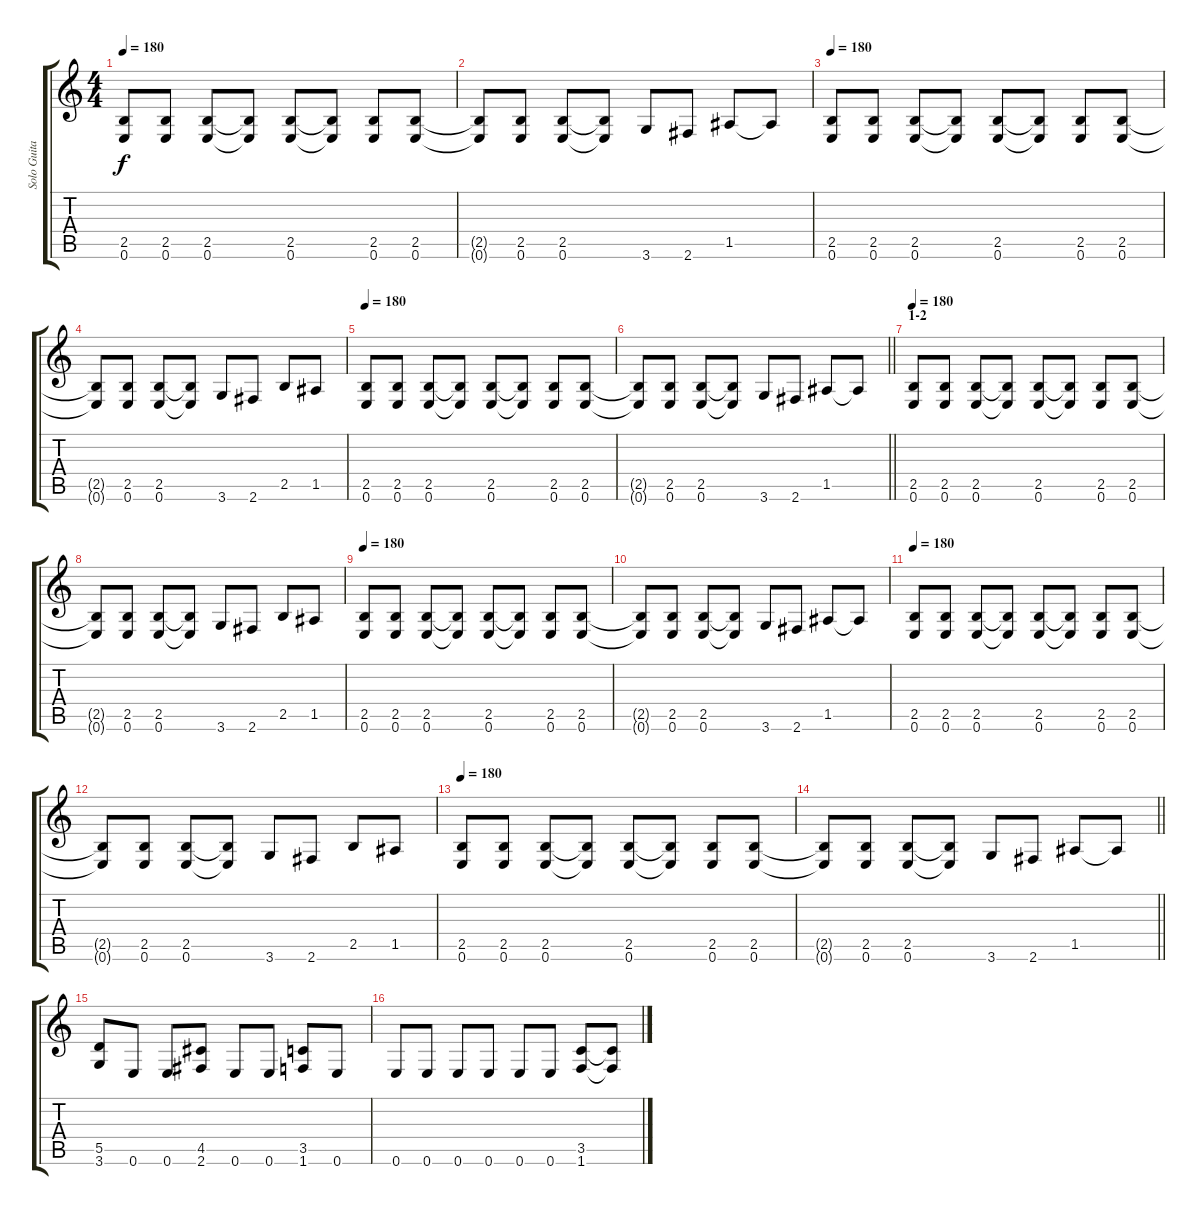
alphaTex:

\track ("Solo Guitar" "Solo Guita") {instrument distortionguitar}
\staff {score tabs}
\tuning (E4 B3 G3 D3 A2 E2) {hide}
\ts (4 4)
\tempo 180
\clef g2
\ks c
(2.5 0.6).8{dy f} (2.5 0.6).8 (2.5 0.6).8 (2.5{t} 0.6{t}).8 (2.5 0.6).8 (2.5{t} 0.6{t}).8 (2.5 0.6).8 (2.5 0.6).8 |
(2.5{t} 0.6{t}).8 (2.5 0.6).8 (2.5 0.6).8 (2.5{t} 0.6{t}).8 3.6.8 2.6.8 1.5.8 1.5{t}.8 |
\tempo 180
(2.5 0.6).8 (2.5 0.6).8 (2.5 0.6).8 (2.5{t} 0.6{t}).8 (2.5 0.6).8 (2.5{t} 0.6{t}).8 (2.5 0.6).8 (2.5 0.6).8 |
(2.5{t} 0.6{t}).8 (2.5 0.6).8 (2.5 0.6).8 (2.5{t} 0.6{t}).8 3.6.8 2.6.8 2.5.8 1.5.8 |
\tempo 180
(2.5 0.6).8 (2.5 0.6).8 (2.5 0.6).8 (2.5{t} 0.6{t}).8 (2.5 0.6).8 (2.5{t} 0.6{t}).8 (2.5 0.6).8 (2.5 0.6).8 |
\barLineRight lightlight
(2.5{t} 0.6{t}).8 (2.5 0.6).8 (2.5 0.6).8 (2.5{t} 0.6{t}).8 3.6.8 2.6.8 1.5.8 1.5{t}.8 |
\section ("" "1-2")
\tempo 180
(2.5 0.6).8 (2.5 0.6).8 (2.5 0.6).8 (2.5{t} 0.6{t}).8 (2.5 0.6).8 (2.5{t} 0.6{t}).8 (2.5 0.6).8 (2.5 0.6).8 |
(2.5{t} 0.6{t}).8 (2.5 0.6).8 (2.5 0.6).8 (2.5{t} 0.6{t}).8 3.6.8 2.6.8 2.5.8 1.5.8 |
\tempo 180
(2.5 0.6).8 (2.5 0.6).8 (2.5 0.6).8 (2.5{t} 0.6{t}).8 (2.5 0.6).8 (2.5{t} 0.6{t}).8 (2.5 0.6).8 (2.5 0.6).8 |
(2.5{t} 0.6{t}).8 (2.5 0.6).8 (2.5 0.6).8 (2.5{t} 0.6{t}).8 3.6.8 2.6.8 1.5.8 1.5{t}.8 |
\tempo 180
(2.5 0.6).8 (2.5 0.6).8 (2.5 0.6).8 (2.5{t} 0.6{t}).8 (2.5 0.6).8 (2.5{t} 0.6{t}).8 (2.5 0.6).8 (2.5 0.6).8 |
(2.5{t} 0.6{t}).8 (2.5 0.6).8 (2.5 0.6).8 (2.5{t} 0.6{t}).8 3.6.8 2.6.8 2.5.8 1.5.8 |
\tempo 180
(2.5 0.6).8 (2.5 0.6).8 (2.5 0.6).8 (2.5{t} 0.6{t}).8 (2.5 0.6).8 (2.5{t} 0.6{t}).8 (2.5 0.6).8 (2.5 0.6).8 |
\barLineRight lightlight
(2.5{t} 0.6{t}).8 (2.5 0.6).8 (2.5 0.6).8 (2.5{t} 0.6{t}).8 3.6.8 2.6.8 1.5.8 1.5{t}.8 |
\section ("" "")
(5.5 3.6).8 0.6.8 0.6.8 (4.5 2.6).8 0.6.8 0.6.8 (3.5 1.6).8 0.6.8 |
0.6.8 0.6.8 0.6.8 0.6.8 0.6.8 0.6.8 (3.5 1.6).8 (3.5{t} 1.6{t}).8
